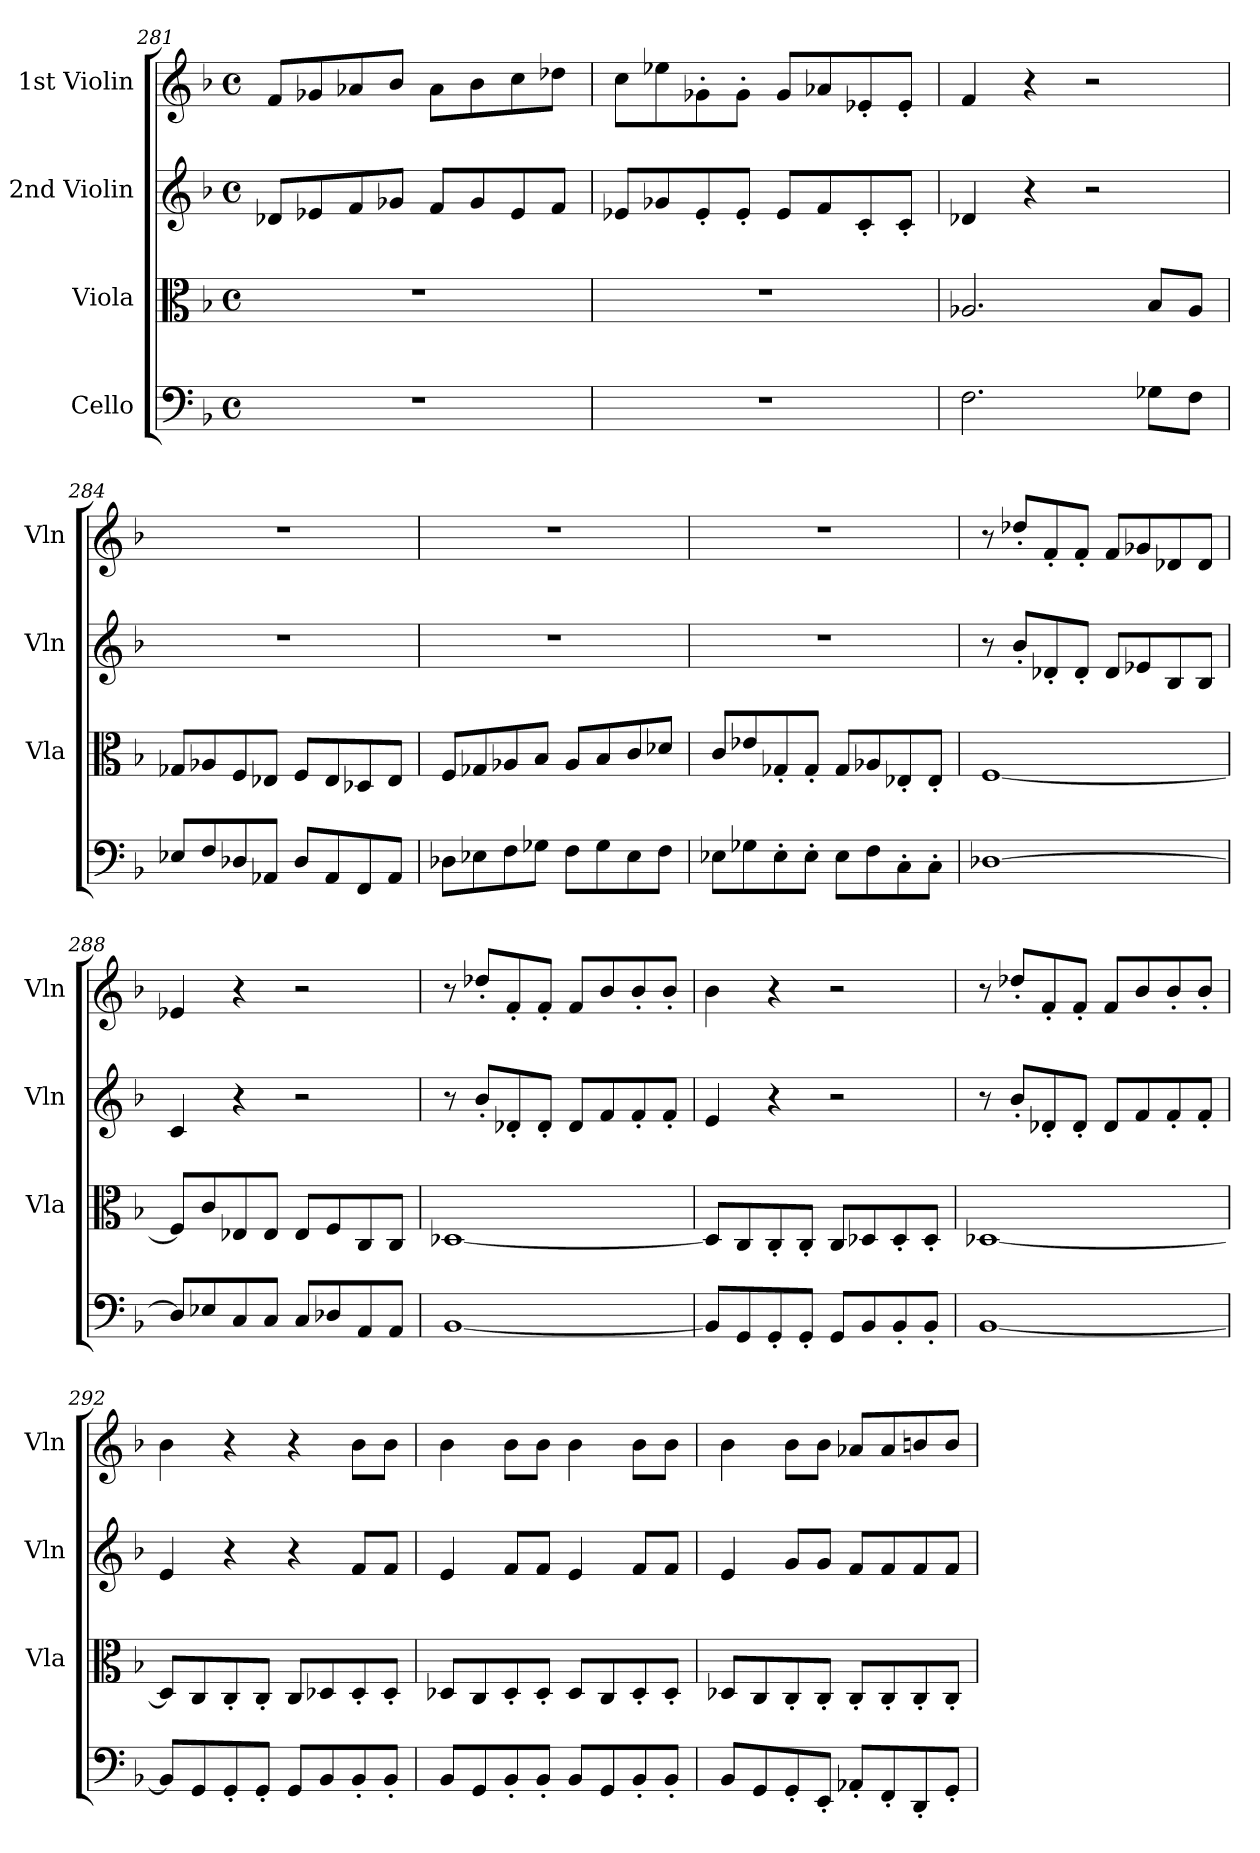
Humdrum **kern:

**kern	**kern	**kern	**kern
*part4	*part3	*part2	*part1
*staff4	*staff3	*staff2	*staff1
*I"Cello	*I"Viola	*I"2nd Violin	*I"1st Violin
*	*I'Vla	*I'Vln	*I'Vln
*clefF4	*clefC3	*clefG2	*clefG2
*k[b-]	*k[b-]	*k[b-]	*k[b-]
*M4/4	*M4/4	*M4/4	*M4/4
*met(c)	*met(c)	*met(c)	*met(c)
=281	=281	=281	=281
1r	1r	8d-X/L	8f/L
.	.	8e-X/	8g-X/
.	.	8f/	8a-X/
.	.	8g-X/J	8b-/J
.	.	8f/L	8a-\L
.	.	8g-/	8b-\
.	.	8e-/	8cc\
.	.	8f/J	8dd-X\J
=282	=282	=282	=282
1r	1r	8e-X/L	8cc\L
.	.	8g-X/	8ee-X\
.	.	8e-'/	8g-X'\
.	.	8e-'/J	8g-'\J
.	.	8e-/L	8g-/L
.	.	8f/	8a-X/
.	.	8c'/	8e-X'/
.	.	8c'/J	8e-'/J
=283	=283	=283	=283
2.F\	2.A-X/	4d-X/	4f/
.	.	4r	4r
.	.	2r	2r
8G-X\L	8B-/L	.	.
8F\J	8A-/J	.	.
!!LO:LB:g=z
=284	=284	=284	=284
8E-X/L	8G-X/L	1r	1r
8F/	8A-X/	.	.
8D-X/	8F/	.	.
8AA-X/J	8E-X/J	.	.
8D-/L	8F/L	.	.
8AA-/	8E-/	.	.
8FF/	8D-X/	.	.
8AA-/J	8E-/J	.	.
=285	=285	=285	=285
8D-X\L	8F/L	1r	1r
8E-X\	8G-X/	.	.
8F\	8A-X/	.	.
8G-X\J	8B-/J	.	.
8F\L	8A-/L	.	.
8G-\	8B-/	.	.
8E-\	8c/	.	.
8F\J	8d-X/J	.	.
=286	=286	=286	=286
8E-X\L	8c/L	1r	1r
8G-X\	8e-X/	.	.
8E-'\	8G-X'/	.	.
8E-'\J	8G-'/J	.	.
8E-\L	8G-/L	.	.
8F\	8A-X/	.	.
8C'\	8E-X'/	.	.
8C'\J	8E-'/J	.	.
=287	=287	=287	=287
[1D-X	[1F	8r	8r
.	.	8b-'/L	8dd-X'/L
.	.	8d-X'/	8f'/
.	.	8d-'/J	8f'/J
.	.	8d-/L	8f/L
.	.	8e-X/	8g-X/
.	.	8B-/	8d-X/
.	.	8B-/J	8d-/J
!!LO:LB:g=z
=288	=288	=288	=288
8D-/L]	8F/L]	4c/	4e-X/
8E-X/	8c/	.	.
8C/	8E-X/	4r	4r
8C/J	8E-/J	.	.
8C/L	8E-/L	2r	2r
8D-X/	8F/	.	.
8AA/	8C/	.	.
8AA/J	8C/J	.	.
=289	=289	=289	=289
[1BB-	[1D-X	8r	8r
.	.	8b-'/L	8dd-X'/L
.	.	8d-X'/	8f'/
.	.	8d-'/J	8f'/J
.	.	8d-/L	8f/L
.	.	8f/	8b-/
.	.	8f'/	8b-'/
.	.	8f'/J	8b-'/J
=290	=290	=290	=290
8BB-/L]	8D-/L]	4e/	4b-\
8GG/	8C/	.	.
8GG'/	8C'/	4r	4r
8GG'/J	8C'/J	.	.
8GG/L	8C/L	2r	2r
8BB-/	8D-X/	.	.
8BB-'/	8D-'/	.	.
8BB-'/J	8D-'/J	.	.
=291	=291	=291	=291
[1BB-	[1D-X	8r	8r
.	.	8b-'/L	8dd-X'/L
.	.	8d-X'/	8f'/
.	.	8d-'/J	8f'/J
.	.	8d-/L	8f/L
.	.	8f/	8b-/
.	.	8f'/	8b-'/
.	.	8f'/J	8b-'/J
!!LO:PB:g=z
=292	=292	=292	=292
8BB-/L]	8D-/L]	4e/	4b-\
8GG/	8C/	.	.
8GG'/	8C'/	4r	4r
8GG'/J	8C'/J	.	.
8GG/L	8C/L	4r	4r
8BB-/	8D-X/	.	.
8BB-'/	8D-'/	8f/L	8b-\L
8BB-'/J	8D-'/J	8f/J	8b-\J
=293	=293	=293	=293
8BB-/L	8D-X/L	4e/	4b-\
8GG/	8C/	.	.
8BB-'/	8D-'/	8f/L	8b-\L
8BB-'/J	8D-'/J	8f/J	8b-\J
8BB-/L	8D-/L	4e/	4b-\
8GG/	8C/	.	.
8BB-'/	8D-'/	8f/L	8b-\L
8BB-'/J	8D-'/J	8f/J	8b-\J
=294	=294	=294	=294
8BB-/L	8D-X/L	4e/	4b-\
8GG/	8C/	.	.
8GG'/	8C'/	8g/L	8b-\L
8EE'/J	8C'/J	8g/J	8b-\J
8AA-X'/L	8C'/L	8f/L	8a-X/L
8FF'/	8C'/	8f/	8a-/
8DD'/	8C'/	8f/	8bn/
8GG'/J	8C'/J	8f/J	8b/J
=	=	=	=
*-	*-	*-	*-
